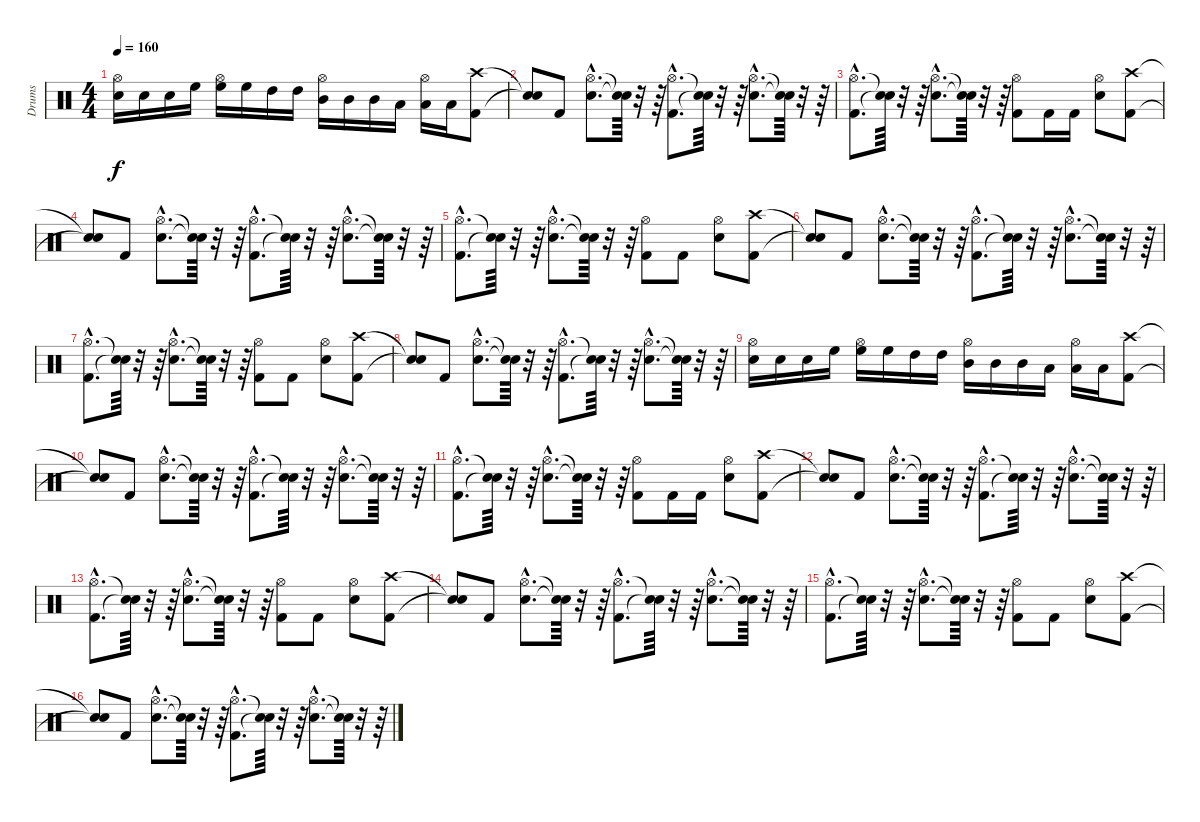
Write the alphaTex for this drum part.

\track ("Drums" "Drums") {instrument percussion}
\staff {score}
\articulation defaults
\ts (4 4)
\tempo 160
\clef neutral
\ks c
("Snare (hit) 2" "Hi-Hat (open)").16{dy f} "Snare (hit) 2".16 "Snare (hit) 2".16 "High Floor Tom (hit)".16 ("Hi-Hat (open)" "High Floor Tom (hit)").16 "High Floor Tom (hit)".16 "High Tom (hit)".16 "High Tom (hit)".16 ("Hi-Hat (open)" "Mid Tom (hit)").16 "Mid Tom (hit)".16 "Mid Tom (hit)".16 "Low Tom (hit)".16 ("Low Tom (hit)" "Hi-Hat (open)").16 "Low Tom (hit)".16 ("Kick (hit) 2" "Crash high (hit)").8 |
("Snare (hit)"{t} "Snare (hit)"{t}).8 "Kick (hit) 2".8 ("Snare (hit) 2"{hac} "Hi-Hat (open)"{hac}).8{d} ("Snare (hit)"{t} "Snare (hit)"{t}).64 r.32 r.64 ("Kick (hit) 2"{hac} "Hi-Hat (open)"{hac}).8{d} ("Snare (hit)"{t} "Snare (hit)"{t}).64 r.32 r.64 ("Snare (hit) 2"{hac} "Hi-Hat (open)"{hac}).8{d} ("Snare (hit)"{t} "Snare (hit)"{t}).64 r.32 r.64 |
("Kick (hit) 2"{hac} "Hi-Hat (open)"{hac}).8{d} ("Snare (hit)"{t} "Snare (hit)"{t}).64 r.32 r.64 ("Snare (hit) 2"{hac} "Hi-Hat (open)"{hac}).8{d} ("Snare (hit)"{t} "Snare (hit)"{t}).64 r.32 r.64 ("Kick (hit) 2" "Hi-Hat (open)").8 "Kick (hit) 2".16 "Kick (hit) 2".16 ("Snare (hit) 2" "Hi-Hat (open)").8 ("Kick (hit) 2" "Crash high (hit)").8 |
("Snare (hit)"{t} "Snare (hit)"{t}).8 "Kick (hit) 2".8 ("Snare (hit) 2"{hac} "Hi-Hat (open)"{hac}).8{d} ("Snare (hit)"{t} "Snare (hit)"{t}).64 r.32 r.64 ("Kick (hit) 2"{hac} "Hi-Hat (open)"{hac}).8{d} ("Snare (hit)"{t} "Snare (hit)"{t}).64 r.32 r.64 ("Snare (hit) 2"{hac} "Hi-Hat (open)"{hac}).8{d} ("Snare (hit)"{t} "Snare (hit)"{t}).64 r.32 r.64 |
("Kick (hit) 2"{hac} "Hi-Hat (open)"{hac}).8{d} ("Snare (hit)"{t} "Snare (hit)"{t}).64 r.32 r.64 ("Snare (hit) 2"{hac} "Hi-Hat (open)"{hac}).8{d} ("Snare (hit)"{t} "Snare (hit)"{t}).64 r.32 r.64 ("Kick (hit) 2" "Hi-Hat (open)").8 "Kick (hit) 2".8 ("Snare (hit) 2" "Hi-Hat (open)").8 ("Kick (hit) 2" "Crash high (hit)").8 |
("Snare (hit)"{t} "Snare (hit)"{t}).8 "Kick (hit) 2".8 ("Snare (hit) 2"{hac} "Hi-Hat (open)"{hac}).8{d} ("Snare (hit)"{t} "Snare (hit)"{t}).64 r.32 r.64 ("Kick (hit) 2"{hac} "Hi-Hat (open)"{hac}).8{d} ("Snare (hit)"{t} "Snare (hit)"{t}).64 r.32 r.64 ("Snare (hit) 2"{hac} "Hi-Hat (open)"{hac}).8{d} ("Snare (hit)"{t} "Snare (hit)"{t}).64 r.32 r.64 |
("Kick (hit) 2"{hac} "Hi-Hat (open)"{hac}).8{d} ("Snare (hit)"{t} "Snare (hit)"{t}).64 r.32 r.64 ("Snare (hit) 2"{hac} "Hi-Hat (open)"{hac}).8{d} ("Snare (hit)"{t} "Snare (hit)"{t}).64 r.32 r.64 ("Kick (hit) 2" "Hi-Hat (open)").8 "Kick (hit) 2".8 ("Snare (hit) 2" "Hi-Hat (open)").8 ("Kick (hit) 2" "Crash high (hit)").8 |
("Snare (hit)"{t} "Snare (hit)"{t}).8 "Kick (hit) 2".8 ("Snare (hit) 2"{hac} "Hi-Hat (open)"{hac}).8{d} ("Snare (hit)"{t} "Snare (hit)"{t}).64 r.32 r.64 ("Kick (hit) 2"{hac} "Hi-Hat (open)"{hac}).8{d} ("Snare (hit)"{t} "Snare (hit)"{t}).64 r.32 r.64 ("Snare (hit) 2"{hac} "Hi-Hat (open)"{hac}).8{d} ("Snare (hit)"{t} "Snare (hit)"{t}).64 r.32 r.64 |
("Snare (hit) 2" "Hi-Hat (open)").16 "Snare (hit) 2".16 "Snare (hit) 2".16 "High Floor Tom (hit)".16 ("Hi-Hat (open)" "High Floor Tom (hit)").16 "High Floor Tom (hit)".16 "High Tom (hit)".16 "High Tom (hit)".16 ("Hi-Hat (open)" "Mid Tom (hit)").16 "Mid Tom (hit)".16 "Mid Tom (hit)".16 "Low Tom (hit)".16 ("Low Tom (hit)" "Hi-Hat (open)").16 "Low Tom (hit)".16 ("Kick (hit) 2" "Crash high (hit)").8 |
("Snare (hit)"{t} "Snare (hit)"{t}).8 "Kick (hit) 2".8 ("Snare (hit) 2"{hac} "Hi-Hat (open)"{hac}).8{d} ("Snare (hit)"{t} "Snare (hit)"{t}).64 r.32 r.64 ("Kick (hit) 2"{hac} "Hi-Hat (open)"{hac}).8{d} ("Snare (hit)"{t} "Snare (hit)"{t}).64 r.32 r.64 ("Snare (hit) 2"{hac} "Hi-Hat (open)"{hac}).8{d} ("Snare (hit)"{t} "Snare (hit)"{t}).64 r.32 r.64 |
("Kick (hit) 2"{hac} "Hi-Hat (open)"{hac}).8{d} ("Snare (hit)"{t} "Snare (hit)"{t}).64 r.32 r.64 ("Snare (hit) 2"{hac} "Hi-Hat (open)"{hac}).8{d} ("Snare (hit)"{t} "Snare (hit)"{t}).64 r.32 r.64 ("Kick (hit) 2" "Hi-Hat (open)").8 "Kick (hit) 2".16 "Kick (hit) 2".16 ("Snare (hit) 2" "Hi-Hat (open)").8 ("Kick (hit) 2" "Crash high (hit)").8 |
("Snare (hit)"{t} "Snare (hit)"{t}).8 "Kick (hit) 2".8 ("Snare (hit) 2"{hac} "Hi-Hat (open)"{hac}).8{d} ("Snare (hit)"{t} "Snare (hit)"{t}).64 r.32 r.64 ("Kick (hit) 2"{hac} "Hi-Hat (open)"{hac}).8{d} ("Snare (hit)"{t} "Snare (hit)"{t}).64 r.32 r.64 ("Snare (hit) 2"{hac} "Hi-Hat (open)"{hac}).8{d} ("Snare (hit)"{t} "Snare (hit)"{t}).64 r.32 r.64 |
("Kick (hit) 2"{hac} "Hi-Hat (open)"{hac}).8{d} ("Snare (hit)"{t} "Snare (hit)"{t}).64 r.32 r.64 ("Snare (hit) 2"{hac} "Hi-Hat (open)"{hac}).8{d} ("Snare (hit)"{t} "Snare (hit)"{t}).64 r.32 r.64 ("Kick (hit) 2" "Hi-Hat (open)").8 "Kick (hit) 2".8 ("Snare (hit) 2" "Hi-Hat (open)").8 ("Kick (hit) 2" "Crash high (hit)").8 |
("Snare (hit)"{t} "Snare (hit)"{t}).8 "Kick (hit) 2".8 ("Snare (hit) 2"{hac} "Hi-Hat (open)"{hac}).8{d} ("Snare (hit)"{t} "Snare (hit)"{t}).64 r.32 r.64 ("Kick (hit) 2"{hac} "Hi-Hat (open)"{hac}).8{d} ("Snare (hit)"{t} "Snare (hit)"{t}).64 r.32 r.64 ("Snare (hit) 2"{hac} "Hi-Hat (open)"{hac}).8{d} ("Snare (hit)"{t} "Snare (hit)"{t}).64 r.32 r.64 |
("Kick (hit) 2"{hac} "Hi-Hat (open)"{hac}).8{d} ("Snare (hit)"{t} "Snare (hit)"{t}).64 r.32 r.64 ("Snare (hit) 2"{hac} "Hi-Hat (open)"{hac}).8{d} ("Snare (hit)"{t} "Snare (hit)"{t}).64 r.32 r.64 ("Kick (hit) 2" "Hi-Hat (open)").8 "Kick (hit) 2".8 ("Snare (hit) 2" "Hi-Hat (open)").8 ("Kick (hit) 2" "Crash high (hit)").8 |
("Snare (hit)"{t} "Snare (hit)"{t}).8 "Kick (hit) 2".8 ("Snare (hit) 2"{hac} "Hi-Hat (open)"{hac}).8{d} ("Snare (hit)"{t} "Snare (hit)"{t}).64 r.32 r.64 ("Kick (hit) 2"{hac} "Hi-Hat (open)"{hac}).8{d} ("Snare (hit)"{t} "Snare (hit)"{t}).64 r.32 r.64 ("Snare (hit) 2"{hac} "Hi-Hat (open)"{hac}).8{d} ("Snare (hit)"{t} "Snare (hit)"{t}).64 r.32 r.64
